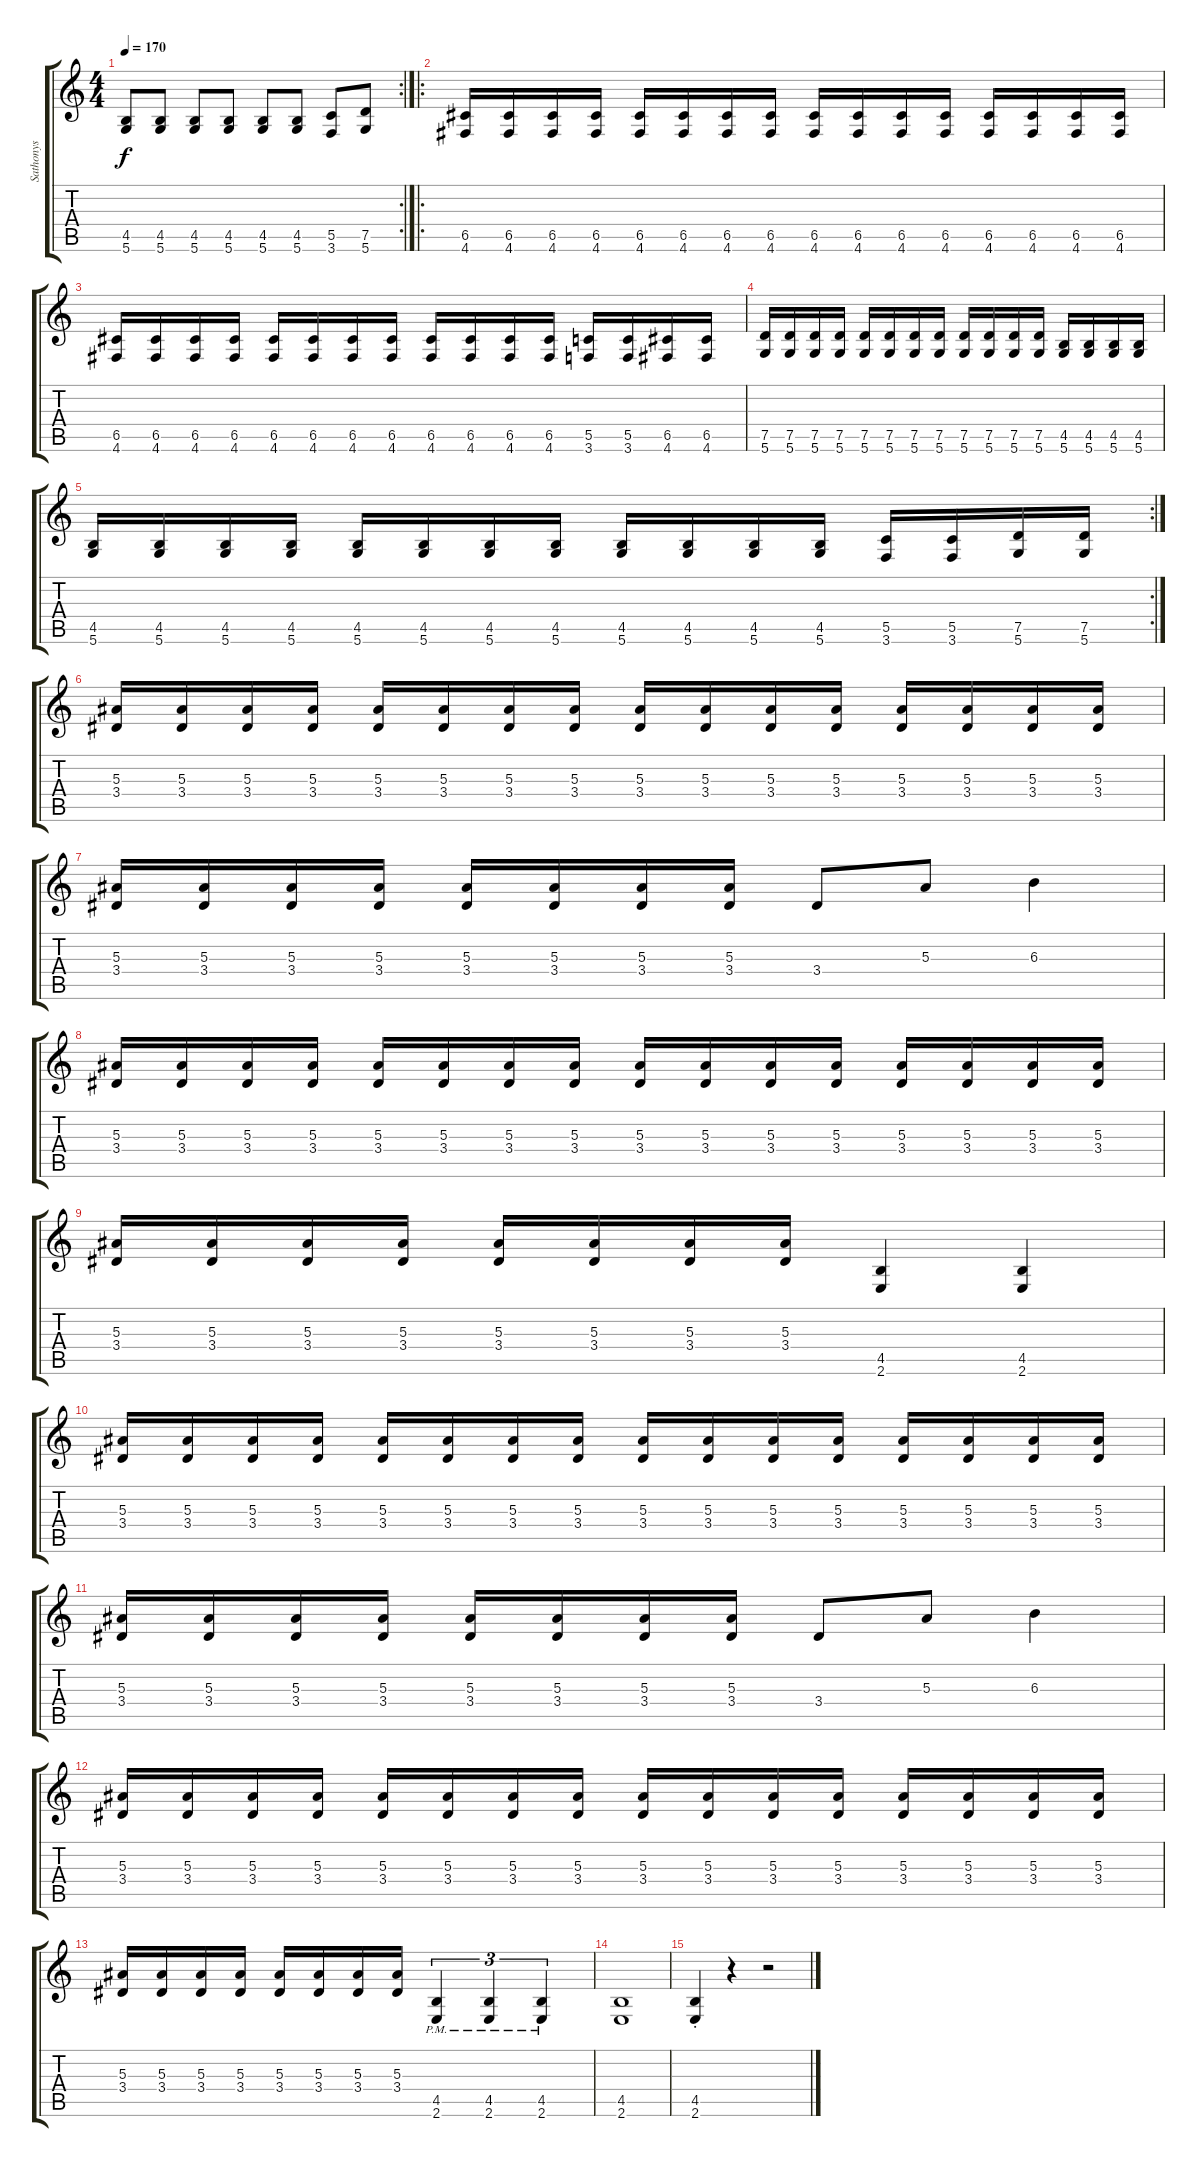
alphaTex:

\track ("Sathonys" "Sathonys") {instrument distortionguitar}
\staff {score tabs}
\tuning (D4 A3 F3 C3 G2 D2) {hide}
\rc 2
\ts (4 4)
\tempo 170
\clef g2
\ks c
(4.5 5.6).8{dy f} (4.5 5.6).8 (4.5 5.6).8 (4.5 5.6).8 (4.5 5.6).8 (4.5 5.6).8 (5.5 3.6).8 (7.5 5.6).8 |
\ro
(6.5 4.6).16{volume 16} (6.5 4.6).16 (6.5 4.6).16 (6.5 4.6).16 (6.5 4.6).16 (6.5 4.6).16 (6.5 4.6).16 (6.5 4.6).16 (6.5 4.6).16 (6.5 4.6).16 (6.5 4.6).16 (6.5 4.6).16 (6.5 4.6).16 (6.5 4.6).16 (6.5 4.6).16 (6.5 4.6).16 |
(6.5 4.6).16 (6.5 4.6).16 (6.5 4.6).16 (6.5 4.6).16 (6.5 4.6).16 (6.5 4.6).16 (6.5 4.6).16 (6.5 4.6).16 (6.5 4.6).16 (6.5 4.6).16 (6.5 4.6).16 (6.5 4.6).16 (5.5 3.6).16 (5.5 3.6).16 (6.5 4.6).16 (6.5 4.6).16 |
(7.5 5.6).16 (7.5 5.6).16 (7.5 5.6).16 (7.5 5.6).16 (7.5 5.6).16 (7.5 5.6).16 (7.5 5.6).16 (7.5 5.6).16 (7.5 5.6).16 (7.5 5.6).16 (7.5 5.6).16 (7.5 5.6).16 (4.5 5.6).16 (4.5 5.6).16 (4.5 5.6).16 (4.5 5.6).16 |
\rc 2
(4.5 5.6).16 (4.5 5.6).16 (4.5 5.6).16 (4.5 5.6).16 (4.5 5.6).16 (4.5 5.6).16 (4.5 5.6).16 (4.5 5.6).16 (4.5 5.6).16 (4.5 5.6).16 (4.5 5.6).16 (4.5 5.6).16 (5.5 3.6).16 (5.5 3.6).16 (7.5 5.6).16 (7.5 5.6).16 |
(5.3 3.4).16{volume 16} (5.3 3.4).16 (5.3 3.4).16 (5.3 3.4).16 (5.3 3.4).16 (5.3 3.4).16 (5.3 3.4).16 (5.3 3.4).16 (5.3 3.4).16 (5.3 3.4).16 (5.3 3.4).16 (5.3 3.4).16 (5.3 3.4).16 (5.3 3.4).16 (5.3 3.4).16 (5.3 3.4).16 |
(5.3 3.4).16 (5.3 3.4).16 (5.3 3.4).16 (5.3 3.4).16 (5.3 3.4).16 (5.3 3.4).16 (5.3 3.4).16 (5.3 3.4).16 3.4.8 5.3.8 6.3.4 |
(5.3 3.4).16 (5.3 3.4).16 (5.3 3.4).16 (5.3 3.4).16 (5.3 3.4).16 (5.3 3.4).16 (5.3 3.4).16 (5.3 3.4).16 (5.3 3.4).16 (5.3 3.4).16 (5.3 3.4).16 (5.3 3.4).16 (5.3 3.4).16 (5.3 3.4).16 (5.3 3.4).16 (5.3 3.4).16 |
(5.3 3.4).16 (5.3 3.4).16 (5.3 3.4).16 (5.3 3.4).16 (5.3 3.4).16 (5.3 3.4).16 (5.3 3.4).16 (5.3 3.4).16 (4.5 2.6).4 (4.5 2.6).4 |
(5.3 3.4).16 (5.3 3.4).16 (5.3 3.4).16 (5.3 3.4).16 (5.3 3.4).16 (5.3 3.4).16 (5.3 3.4).16 (5.3 3.4).16 (5.3 3.4).16 (5.3 3.4).16 (5.3 3.4).16 (5.3 3.4).16 (5.3 3.4).16 (5.3 3.4).16 (5.3 3.4).16 (5.3 3.4).16 |
(5.3 3.4).16 (5.3 3.4).16 (5.3 3.4).16 (5.3 3.4).16 (5.3 3.4).16 (5.3 3.4).16 (5.3 3.4).16 (5.3 3.4).16 3.4.8 5.3.8 6.3.4 |
(5.3 3.4).16 (5.3 3.4).16 (5.3 3.4).16 (5.3 3.4).16 (5.3 3.4).16 (5.3 3.4).16 (5.3 3.4).16 (5.3 3.4).16 (5.3 3.4).16 (5.3 3.4).16 (5.3 3.4).16 (5.3 3.4).16 (5.3 3.4).16 (5.3 3.4).16 (5.3 3.4).16 (5.3 3.4).16 |
(5.3 3.4).16 (5.3 3.4).16 (5.3 3.4).16 (5.3 3.4).16 (5.3 3.4).16 (5.3 3.4).16 (5.3 3.4).16 (5.3 3.4).16 (4.5{pm} 2.6{pm}).4{tu (3 2)} (4.5{pm} 2.6{pm}).4{tu (3 2)} (4.5{pm} 2.6{pm}).4{tu (3 2)} |
(4.5 2.6).1 |
(4.5{st} 2.6{st}).4 r.4 r.2
